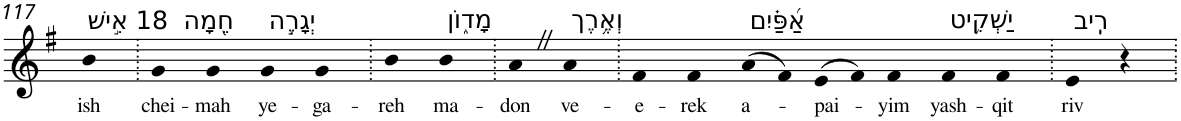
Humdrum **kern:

**kern	**text
*part1	*part1
*staff1	*staff1
*I"Piano	*
*I'Pno	*
!!LO:PB:g=z
*clefG2	*
*k[f#]	*
*G:	*
=117	=117
!LO:TX:a:t=18 אִ֣ישׁ	!
!	!LO:LY:b
4b	ish
=118.	=118.
!LO:TX:a:t=חֵ֭מָה	!
!	!LO:LY:b
4g	chei-
!	!LO:LY:b
4g	-mah
!LO:TX:a:t=יְגָרֶ֣ה	!
!	!LO:LY:b
4g	ye-
!	!LO:LY:b
4g	-ga-
=119.	=119.
!	!LO:LY:b
4b	-reh
!LO:TX:a:t=מָד֑וֹן	!
!	!LO:LY:b
4b	ma-
=120.	=120.
!	!LO:LY:b
4aZ	-don
!LO:TX:a:t=וְאֶ֥רֶך	!
!	!LO:LY:b
4a	ve-
=121.	=121.
!	!LO:LY:b
4f#	-e-
!	!LO:LY:b
4f#	-rek
!LO:TX:a:t=אַ֝פַּ֗יִם	!
!	!LO:LY:b
(>8a	a-
8f#)	.
!	!LO:LY:b
(>8e	-pai-
8f#)	.
!	!LO:LY:b
4f#	-yim
!LO:TX:a:t=יַשְׁקִ֥יט	!
!	!LO:LY:b
4f#	yash-
!	!LO:LY:b
4f#	-qit
=122.	=122.
!LO:TX:a:t=רִֽיב	!
!	!LO:LY:b
4e	riv
4r	.
=.	=.
*-	*-
